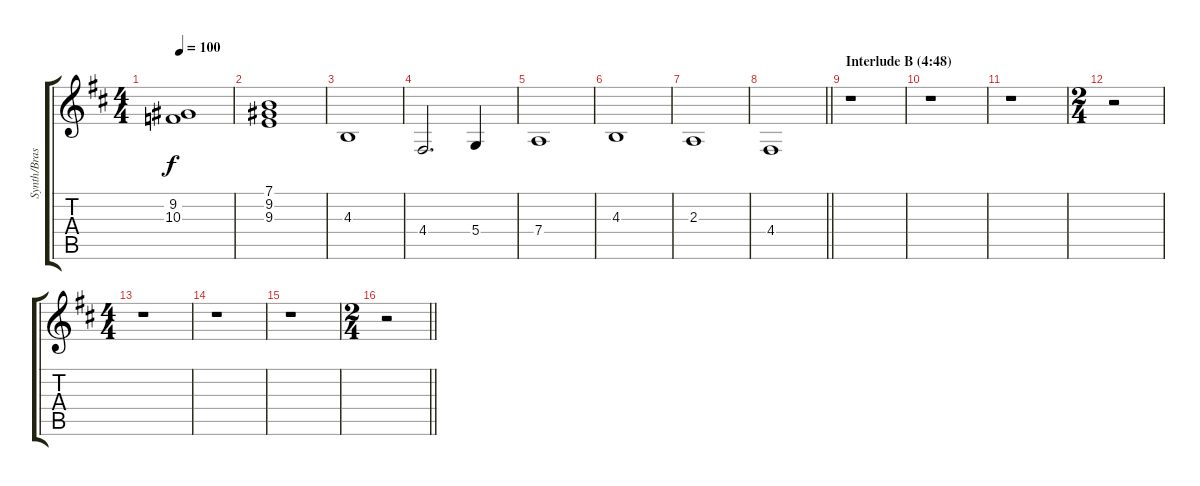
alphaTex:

\track ("Synth/Brass" "Synth/Bras") {instrument pad2warm}
\staff {score tabs}
\tuning (E4 B3 G3 D3 A2 E2) {hide}
\ts (4 4)
\tempo 100
\clef g2
\ks bminor
(9.2 10.3).1{dy f} |
(7.1 9.2 9.3).1 |
4.3.1{volume 12 instrument brasssection} |
4.4.2{d} 5.4.4 |
7.4.1 |
4.3.1 |
2.3.1 |
\barLineRight lightlight
4.4.1{volume 0} |
\section ("" "Interlude B (4:48)")
r.1 |
r.1 |
r.1 |
\ts (2 4)
r.2 |
\ts (4 4)
r.1 |
r.1 |
r.1 |
\ts (2 4)
\barLineRight lightlight
r.2
